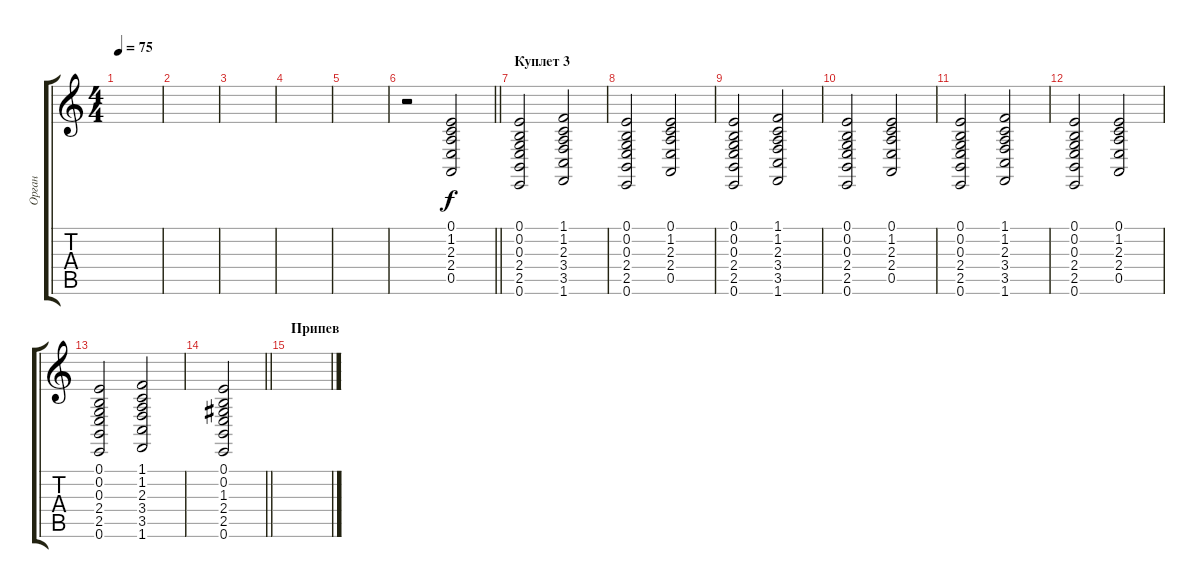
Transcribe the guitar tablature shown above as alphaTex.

\track ("Орган" "Орган") {instrument rockorgan}
\staff {score tabs}
\tuning (E4 B3 G3 D3 A2 E2) {hide}
\ts (4 4)
\tempo 75
\clef g2
\ks c
|
|
|
|
|
\barLineRight lightlight
r.2 (0.1 1.2 2.3 2.4 0.5).2 |
\section ("" "Куплет 3")
(0.1 0.2 0.3 2.4 2.5 0.6).2 (1.1 1.2 2.3 3.4 3.5 1.6).2 |
(0.1 0.2 0.3 2.4 2.5 0.6).2 (0.1 1.2 2.3 2.4 0.5).2 |
(0.1 0.2 0.3 2.4 2.5 0.6).2 (1.1 1.2 2.3 3.4 3.5 1.6).2 |
(0.1 0.2 0.3 2.4 2.5 0.6).2 (0.1 1.2 2.3 2.4 0.5).2 |
(0.1 0.2 0.3 2.4 2.5 0.6).2 (1.1 1.2 2.3 3.4 3.5 1.6).2 |
(0.1 0.2 0.3 2.4 2.5 0.6).2 (0.1 1.2 2.3 2.4 0.5).2 |
(0.1 0.2 0.3 2.4 2.5 0.6).2 (1.1 1.2 2.3 3.4 3.5 1.6).2 |
\barLineRight lightlight
(0.1 0.2 1.3 2.4 2.5 0.6).2 |
\section ("" "Припев")
